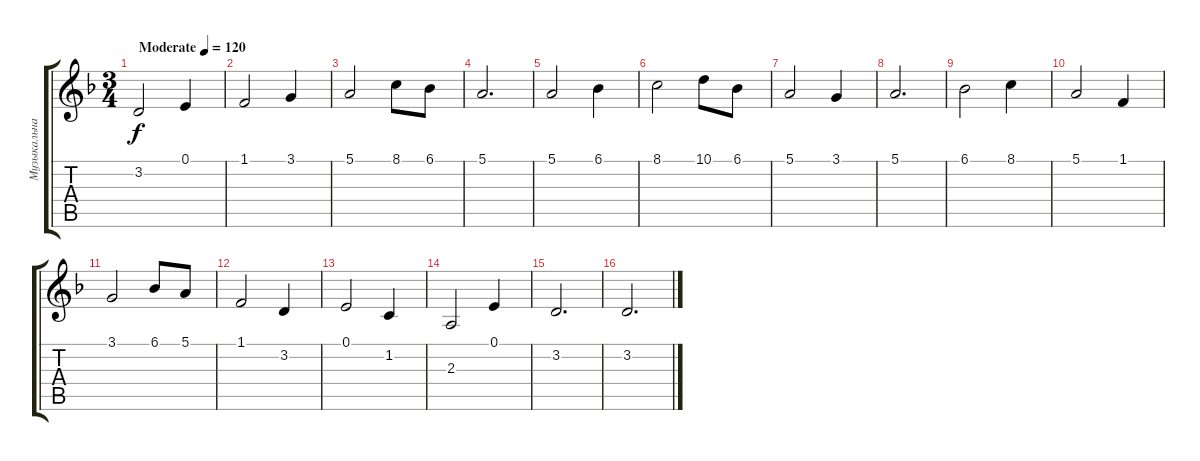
\track ("Музыкальная шкатулка" "Музыкальна") {instrument musicbox}
\staff {score tabs}
\tuning (E4 B3 G3 D3 A2 E2) {hide}
\ts (3 4)
\tempo (120 "Moderate")
\clef g2
\ks dminor
3.2.2{dy f instrument musicbox} 0.1.4 |
1.1.2 3.1.4 |
5.1.2 8.1.8 6.1.8 |
5.1.2{d} |
5.1.2 6.1.4 |
8.1.2 10.1.8 6.1.8 |
5.1.2 3.1.4 |
5.1.2{d} |
6.1.2 8.1.4 |
5.1.2 1.1.4 |
3.1.2 6.1.8 5.1.8 |
1.1.2 3.2.4 |
0.1.2 1.2.4 |
2.3.2 0.1.4 |
3.2.2{d} |
3.2.2{d}
